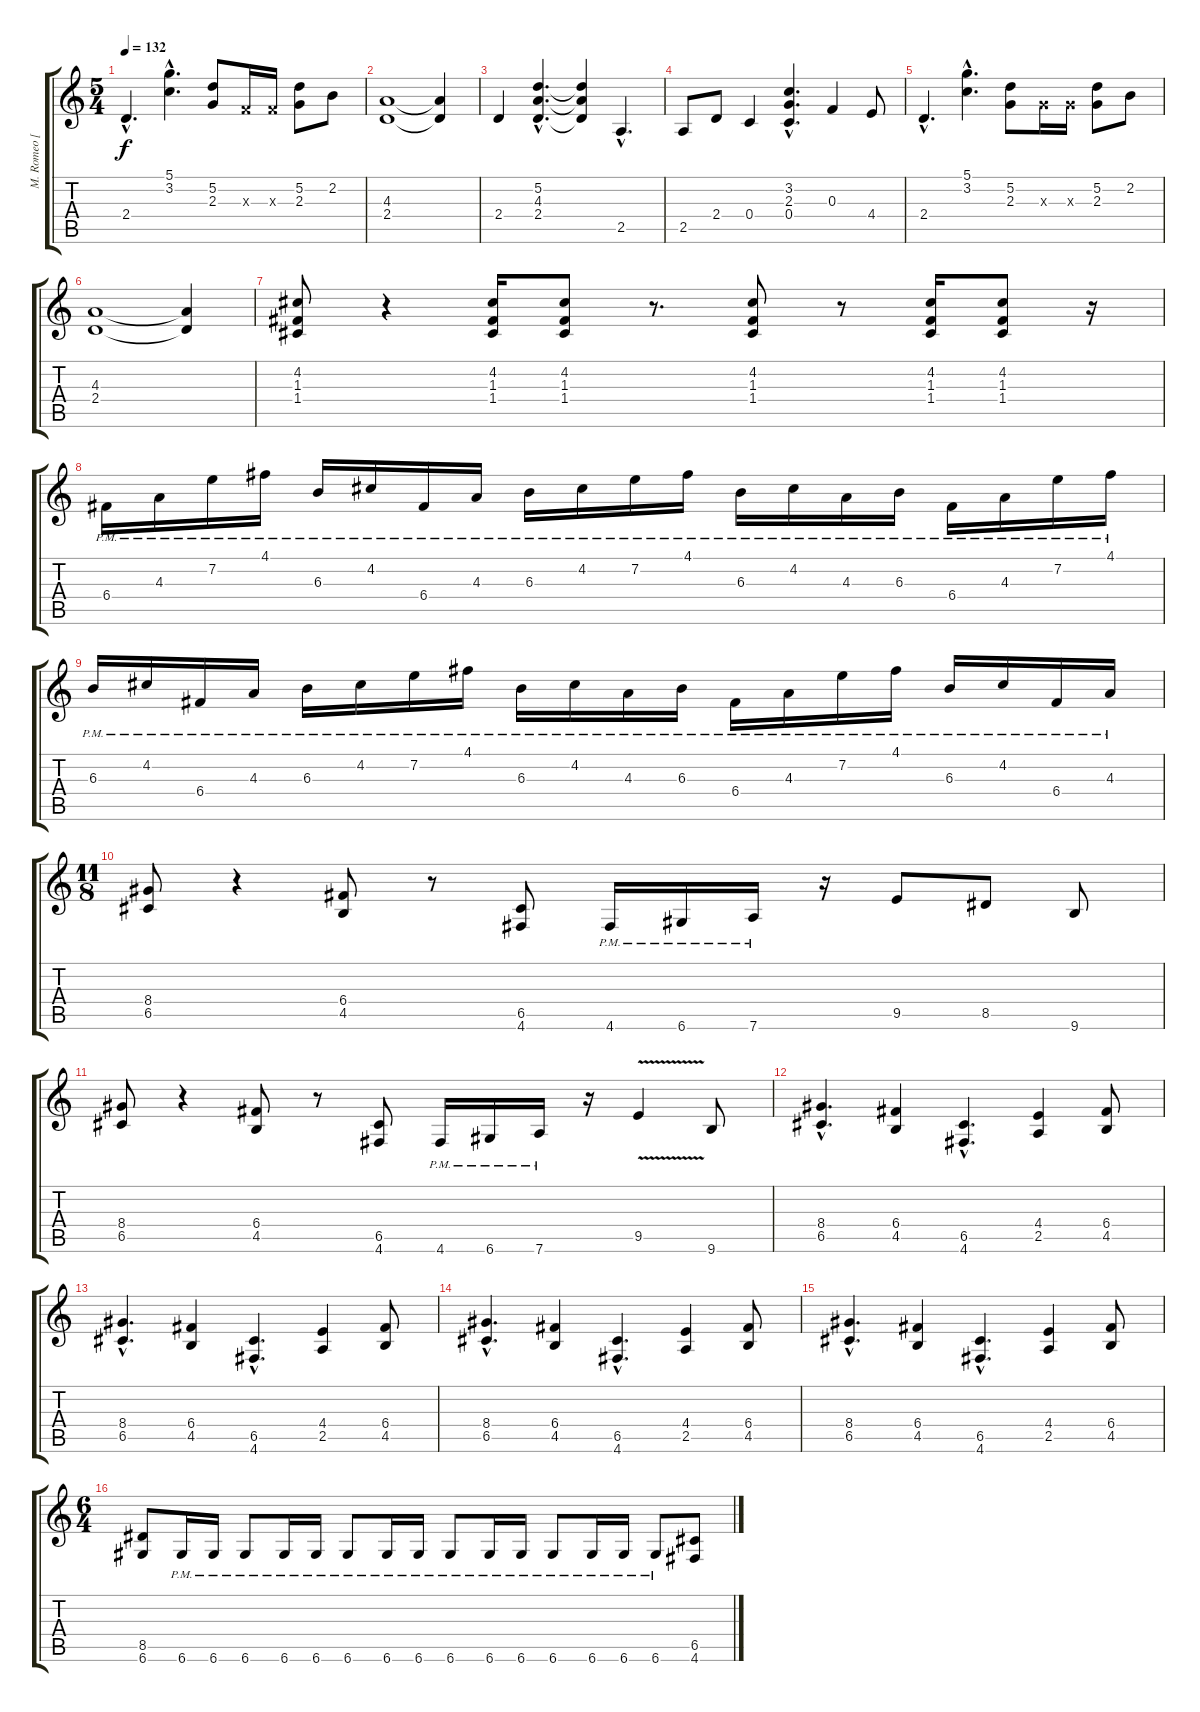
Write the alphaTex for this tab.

\track ("M. Romeo [Rhytim Guitar]" "M. Romeo [") {instrument distortionguitar}
\staff {score tabs}
\tuning (D4 A3 F3 C3 G2 D2) {hide}
\ts (5 4)
\tempo 132
\clef g2
\ks c
2.4{hac}.4{d dy f} (5.1{hac} 3.2{hac}).4{d} (5.2 2.3).8 0.3{x}.16 0.3{x}.16 (5.2 2.3).8 2.2.8 |
(4.3 2.4).1 (4.3{t} 2.4{t}).4 |
2.4.4 (5.2{hac} 4.3{hac} 2.4{hac}).4{d} (5.2{t} 4.3{t} 2.4{t}).4 2.5{hac}.4{d} |
2.5.8 2.4.8 0.4.4 (3.2{hac} 2.3{hac} 0.4{hac}).4{d} 0.3.4 4.4.8 |
2.4{hac}.4{d} (5.1{hac} 3.2{hac}).4{d} (5.2 2.3).8 2.3{x}.16 2.3{x}.16 (5.2 2.3).8 2.2.8 |
(4.3 2.4).1 (4.3{t} 2.4{t}).4 |
(4.2 1.3 1.4).8 r.4 (4.2 1.3 1.4).16 (4.2 1.3 1.4).8 r.8{d} (4.2 1.3 1.4).8 r.8 (4.2 1.3 1.4).16 (4.2 1.3 1.4).8 r.16 |
6.4{pm}.16 4.3{pm}.16 7.2{pm}.16 4.1{pm}.16 6.3{pm}.16 4.2{pm}.16 6.4{pm}.16 4.3{pm}.16 6.3{pm}.16 4.2{pm}.16 7.2{pm}.16 4.1{pm}.16 6.3{pm}.16 4.2{pm}.16 4.3{pm}.16 6.3{pm}.16 6.4{pm}.16 4.3{pm}.16 7.2{pm}.16 4.1{pm}.16 |
6.3{pm}.16 4.2{pm}.16 6.4{pm}.16 4.3{pm}.16 6.3{pm}.16 4.2{pm}.16 7.2{pm}.16 4.1{pm}.16 6.3{pm}.16 4.2{pm}.16 4.3{pm}.16 6.3{pm}.16 6.4{pm}.16 4.3{pm}.16 7.2{pm}.16 4.1{pm}.16 6.3{pm}.16 4.2{pm}.16 6.4{pm}.16 4.3{pm}.16 |
\ts (11 8)
(8.4 6.5).8 r.4 (6.4 4.5).8 r.8 (6.5 4.6).8 4.6{pm}.16 6.6{pm}.16 7.6{pm}.16 r.16 9.5.8 8.5.8 9.6.8 |
(8.4 6.5).8 r.4 (6.4 4.5).8 r.8 (6.5 4.6).8 4.6{pm}.16 6.6{pm}.16 7.6{pm}.16 r.16 9.5{v}.4 9.6.8 |
(8.4{hac} 6.5{hac}).4{d} (6.4 4.5).4 (6.5{hac} 4.6{hac}).4{d} (4.4 2.5).4 (6.4 4.5).8 |
(8.4{hac} 6.5{hac}).4{d} (6.4 4.5).4 (6.5{hac} 4.6{hac}).4{d} (4.4 2.5).4 (6.4 4.5).8 |
(8.4{hac} 6.5{hac}).4{d} (6.4 4.5).4 (6.5{hac} 4.6{hac}).4{d} (4.4 2.5).4 (6.4 4.5).8 |
(8.4{hac} 6.5{hac}).4{d} (6.4 4.5).4 (6.5{hac} 4.6{hac}).4{d} (4.4 2.5).4 (6.4 4.5).8 |
\ts (6 4)
(8.5 6.6).8 6.6{pm}.16 6.6{pm}.16 6.6{pm}.8 6.6{pm}.16 6.6{pm}.16 6.6{pm}.8 6.6{pm}.16 6.6{pm}.16 6.6{pm}.8 6.6{pm}.16 6.6{pm}.16 6.6{pm}.8 6.6{pm}.16 6.6{pm}.16 6.6{pm}.8 (6.5 4.6).8
